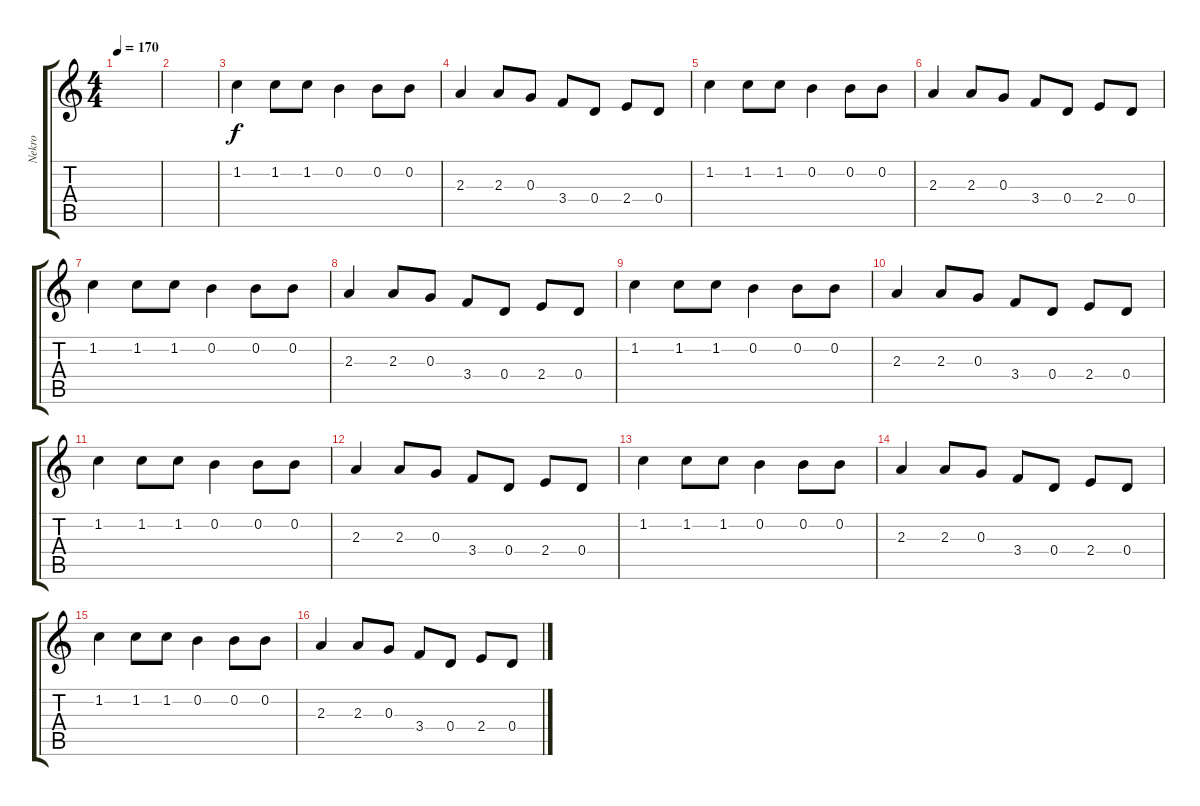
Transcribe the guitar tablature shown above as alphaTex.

\track ("Nekro" "Nekro") {instrument overdrivenguitar}
\staff {score tabs}
\tuning (E4 B3 G3 D3 A2 E2) {hide}
\ts (4 4)
\tempo 170
\clef g2
\ks c
|
|
1.2.4 1.2.8 1.2.8 0.2.4 0.2.8 0.2.8 |
2.3.4 2.3.8 0.3.8 3.4.8 0.4.8 2.4.8 0.4.8 |
1.2.4 1.2.8 1.2.8 0.2.4 0.2.8 0.2.8 |
2.3.4 2.3.8 0.3.8 3.4.8 0.4.8 2.4.8 0.4.8 |
1.2.4 1.2.8 1.2.8 0.2.4 0.2.8 0.2.8 |
2.3.4 2.3.8 0.3.8 3.4.8 0.4.8 2.4.8 0.4.8 |
1.2.4 1.2.8 1.2.8 0.2.4 0.2.8 0.2.8 |
2.3.4 2.3.8 0.3.8 3.4.8 0.4.8 2.4.8 0.4.8 |
1.2.4 1.2.8 1.2.8 0.2.4 0.2.8 0.2.8 |
2.3.4 2.3.8 0.3.8 3.4.8 0.4.8 2.4.8 0.4.8 |
1.2.4 1.2.8 1.2.8 0.2.4 0.2.8 0.2.8 |
2.3.4 2.3.8 0.3.8 3.4.8 0.4.8 2.4.8 0.4.8 |
1.2.4 1.2.8 1.2.8 0.2.4 0.2.8 0.2.8 |
2.3.4 2.3.8 0.3.8 3.4.8 0.4.8 2.4.8 0.4.8
